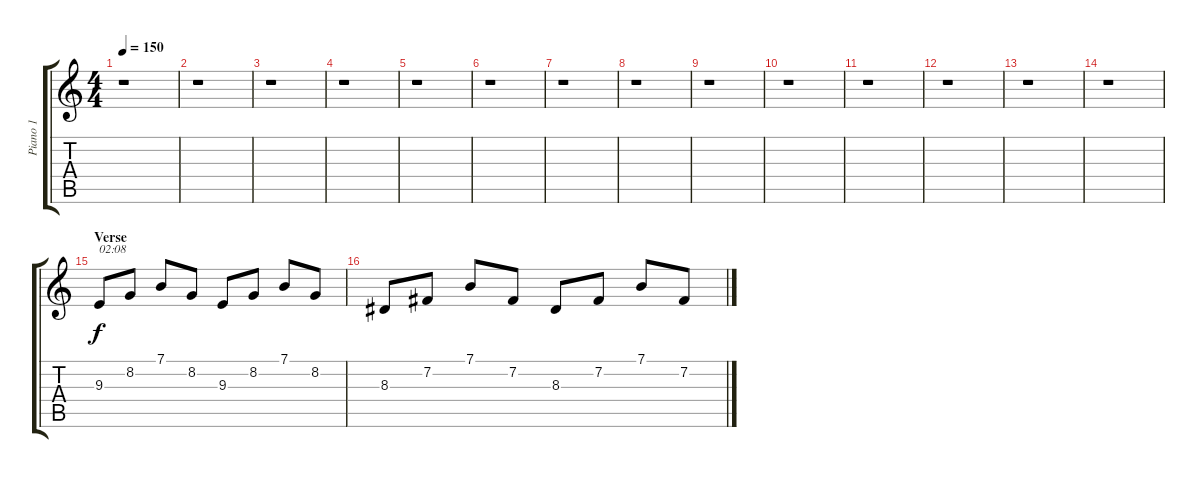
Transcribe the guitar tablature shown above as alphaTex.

\track ("Piano 1" "Piano 1") {instrument electricpiano1}
\staff {score tabs}
\tuning (E4 B3 G3 D3 A2 E2) {hide}
\ts (4 4)
\tempo 150
\clef g2
\ks c
r.1{dy f} |
r.1 |
r.1 |
r.1 |
r.1 |
r.1 |
r.1 |
r.1 |
r.1 |
r.1 |
r.1 |
r.1 |
r.1 |
r.1 |
\section ("" "Verse")
9.3.8{txt "02:08"} 8.2.8 7.1.8 8.2.8 9.3.8 8.2.8 7.1.8 8.2.8 |
8.3.8 7.2.8 7.1.8 7.2.8 8.3.8 7.2.8 7.1.8 7.2.8
